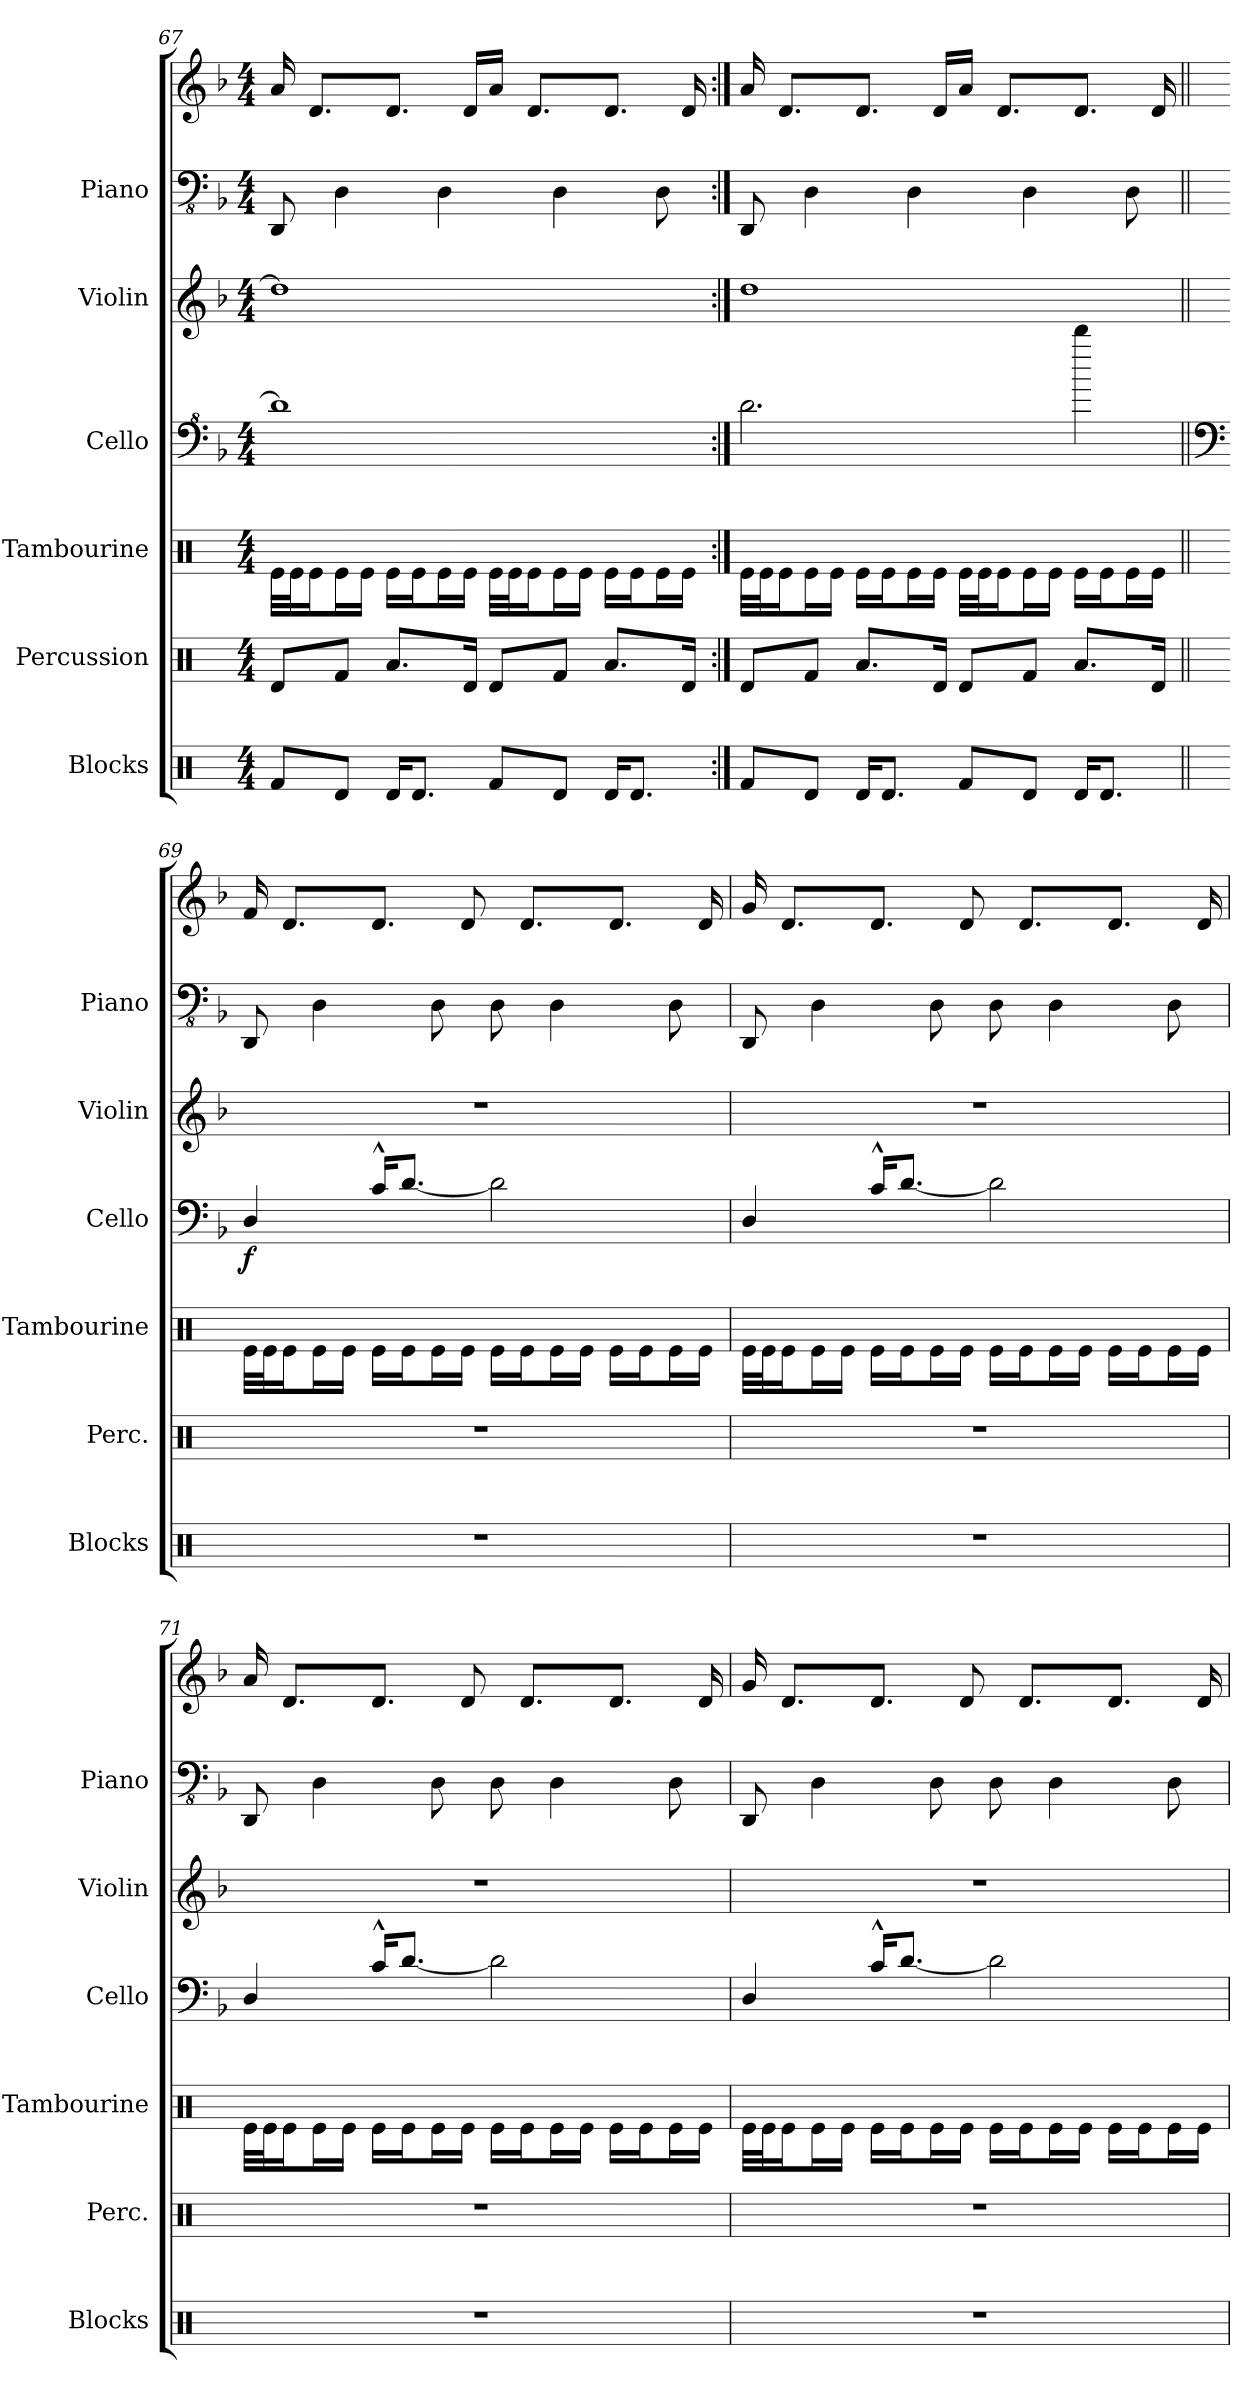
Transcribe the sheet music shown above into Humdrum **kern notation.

**kern	**kern	**kern	**kern	**dynam	**kern	**kern	**kern
*part6	*part5	*part4	*part3	*part3	*part2	*part1	*part1
*staff7	*staff6	*staff5	*staff4	*staff4	*staff3	*staff2	*staff1
*I"Blocks	*I"Percussion	*I"Tambourine	*I"Cello	*	*I"Violin	*I"Piano	*
*I'Blocks	*I'Perc.	*I'Tambourine	*I'Cello	*	*I'Violin	*I'Piano	*
!!LO:LB:g=z
*clefX	*clefX	*clefX	*clefF^4	*	*clefG2	*clefFv4	*clefG2
*	*	*	*ITrd7c12	*	*	*	*
*k[]	*k[]	*k[]	*k[b-]	*	*k[b-]	*k[b-]	*k[b-]
*M4/4	*M4/4	*M4/4	*M4/4	*	*M4/4	*M4/4	*M4/4
=67	=67	=67	=67	=67	=67	=67	=67
8Rf/L	8Rd/L	32Re\LLL	1d]	.	1dd]	8DDD/	16a/
.	.	32Re\J	.	.	.	.	.
.	.	16Re\J	.	.	.	.	8.d/L
8Rd/J	8Rf/J	16Re\L	.	.	.	4DD\	.
.	.	16Re\JJ	.	.	.	.	.
16Rd/KL	8.Ra/L	16Re\LL	.	.	.	.	8.d/J
8.Rd/J	.	16Re\J	.	.	.	.	.
.	.	16Re\L	.	.	.	4DD\	.
.	16Rd\Jk	16Re\JJ	.	.	.	.	16d/LL
8Rf/L	8Rd/L	32Re\LLL	.	.	.	.	16a/JJ
.	.	32Re\J	.	.	.	.	.
.	.	16Re\J	.	.	.	.	8.d/L
8Rd/J	8Rf/J	16Re\L	.	.	.	4DD\	.
.	.	16Re\JJ	.	.	.	.	.
16Rd/KL	8.Ra/L	16Re\LL	.	.	.	.	8.d/J
8.Rd/J	.	16Re\J	.	.	.	.	.
.	.	16Re\L	.	.	.	8DD\	.
.	16Rd\Jk	16Re\JJ	.	.	.	.	16d/
=68:|!	=68:|!	=68:|!	=68:|!	=68:|!	=68:|!	=68:|!	=68:|!
8Rf/L	8Rd/L	32Re\LLL	2.d\	.	1dd	8DDD/	16a/
.	.	32Re\J	.	.	.	.	.
.	.	16Re\J	.	.	.	.	8.d/L
8Rd/J	8Rf/J	16Re\L	.	.	.	4DD\	.
.	.	16Re\JJ	.	.	.	.	.
16Rd/KL	8.Ra/L	16Re\LL	.	.	.	.	8.d/J
8.Rd/J	.	16Re\J	.	.	.	.	.
.	.	16Re\L	.	.	.	4DD\	.
.	16Rd\Jk	16Re\JJ	.	.	.	.	16d/LL
8Rf/L	8Rd/L	32Re\LLL	.	.	.	.	16a/JJ
.	.	32Re\J	.	.	.	.	.
.	.	16Re\J	.	.	.	.	8.d/L
8Rd/J	8Rf/J	16Re\L	.	.	.	4DD\	.
.	.	16Re\JJ	.	.	.	.	.
16Rd/KL	8.Ra/L	16Re\LL	4ddd\	.	.	.	8.d/J
8.Rd/J	.	16Re\J	.	.	.	.	.
.	.	16Re\L	.	.	.	8DD\	.
.	16Rd\Jk	16Re\JJ	.	.	.	.	16d/
=69||	=69||	=69||	=69||	=69||	=69||	=69||	=69||
*	*	*	*clefF4	*	*	*	*
!	!	!	!	!LO:DY:b	!	!	!
1r	1r	32Re\LLL	4DD/	f	1r	8DDD/	16f/
.	.	32Re\J	.	.	.	.	.
.	.	16Re\J	.	.	.	.	8.d/L
.	.	16Re\L	.	.	.	4DD\	.
.	.	16Re\JJ	.	.	.	.	.
.	.	16Re\LL	16C^^/KL	.	.	.	8.d/J
.	.	16Re\J	[8.D/J	.	.	.	.
.	.	16Re\L	.	.	.	8DD\	.
.	.	16Re\JJ	.	.	.	.	8d/
.	.	16Re\LL	2D\]	.	.	8DD\	.
.	.	16Re\J	.	.	.	.	8.d/L
.	.	16Re\L	.	.	.	4DD\	.
.	.	16Re\JJ	.	.	.	.	.
.	.	16Re\LL	.	.	.	.	8.d/J
.	.	16Re\J	.	.	.	.	.
.	.	16Re\L	.	.	.	8DD\	.
.	.	16Re\JJ	.	.	.	.	16d/
=70	=70	=70	=70	=70	=70	=70	=70
1r	1r	32Re\LLL	4DD/	.	1r	8DDD/	16g/
.	.	32Re\J	.	.	.	.	.
.	.	16Re\J	.	.	.	.	8.d/L
.	.	16Re\L	.	.	.	4DD\	.
.	.	16Re\JJ	.	.	.	.	.
.	.	16Re\LL	16C^^/KL	.	.	.	8.d/J
.	.	16Re\J	[8.D/J	.	.	.	.
.	.	16Re\L	.	.	.	8DD\	.
.	.	16Re\JJ	.	.	.	.	8d/
.	.	16Re\LL	2D\]	.	.	8DD\	.
.	.	16Re\J	.	.	.	.	8.d/L
.	.	16Re\L	.	.	.	4DD\	.
.	.	16Re\JJ	.	.	.	.	.
.	.	16Re\LL	.	.	.	.	8.d/J
.	.	16Re\J	.	.	.	.	.
.	.	16Re\L	.	.	.	8DD\	.
.	.	16Re\JJ	.	.	.	.	16d/
!!LO:LB:g=z
=71	=71	=71	=71	=71	=71	=71	=71
1r	1r	32Re\LLL	4DD/	.	1r	8DDD/	16a/
.	.	32Re\J	.	.	.	.	.
.	.	16Re\J	.	.	.	.	8.d/L
.	.	16Re\L	.	.	.	4DD\	.
.	.	16Re\JJ	.	.	.	.	.
.	.	16Re\LL	16C^^/KL	.	.	.	8.d/J
.	.	16Re\J	[8.D/J	.	.	.	.
.	.	16Re\L	.	.	.	8DD\	.
.	.	16Re\JJ	.	.	.	.	8d/
.	.	16Re\LL	2D\]	.	.	8DD\	.
.	.	16Re\J	.	.	.	.	8.d/L
.	.	16Re\L	.	.	.	4DD\	.
.	.	16Re\JJ	.	.	.	.	.
.	.	16Re\LL	.	.	.	.	8.d/J
.	.	16Re\J	.	.	.	.	.
.	.	16Re\L	.	.	.	8DD\	.
.	.	16Re\JJ	.	.	.	.	16d/
=72	=72	=72	=72	=72	=72	=72	=72
1r	1r	32Re\LLL	4DD/	.	1r	8DDD/	16g/
.	.	32Re\J	.	.	.	.	.
.	.	16Re\J	.	.	.	.	8.d/L
.	.	16Re\L	.	.	.	4DD\	.
.	.	16Re\JJ	.	.	.	.	.
.	.	16Re\LL	16C^^/KL	.	.	.	8.d/J
.	.	16Re\J	[8.D/J	.	.	.	.
.	.	16Re\L	.	.	.	8DD\	.
.	.	16Re\JJ	.	.	.	.	8d/
.	.	16Re\LL	2D\]	.	.	8DD\	.
.	.	16Re\J	.	.	.	.	8.d/L
.	.	16Re\L	.	.	.	4DD\	.
.	.	16Re\JJ	.	.	.	.	.
.	.	16Re\LL	.	.	.	.	8.d/J
.	.	16Re\J	.	.	.	.	.
.	.	16Re\L	.	.	.	8DD\	.
.	.	16Re\JJ	.	.	.	.	16d/
=	=	=	=	=	=	=	=
*-	*-	*-	*-	*-	*-	*-	*-
